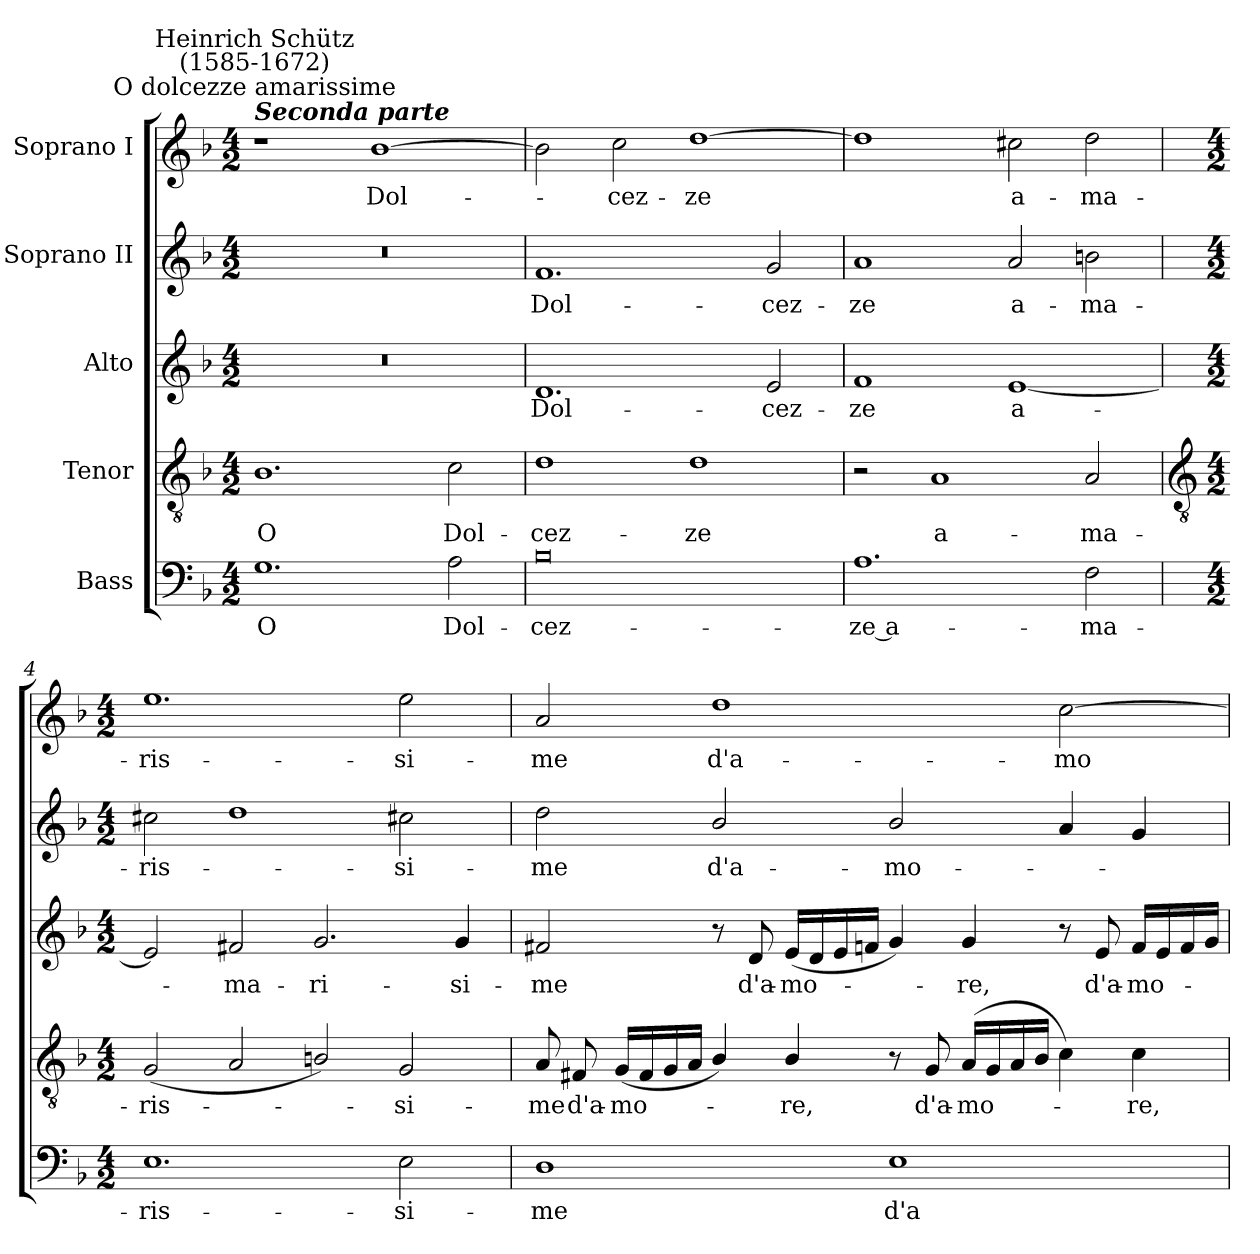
**kern	**text	**kern	**text	**kern	**text	**kern	**text	**kern	**text
*part5	*part5	*part4	*part4	*part3	*part3	*part2	*part2	*part1	*part1
*staff5	*staff5	*staff4	*staff4	*staff3	*staff3	*staff2	*staff2	*staff1	*staff1
*I"Bass	*	*I"Tenor	*	*I"Alto	*	*I"Soprano II	*	*I"Soprano I	*
*clefF4	*	*clefGv2	*	*clefG2	*	*clefG2	*	*clefG2	*
*k[b-]	*	*k[b-]	*	*k[b-]	*	*k[b-]	*	*k[b-]	*
*F:	*	*F:	*	*F:	*	*F:	*	*F:	*
*M4/2	*	*M4/2	*	*M4/2	*	*M4/2	*	*M4/2	*
=1	=1	=1	=1	=1	=1	=1	=1	=1	=1
!	!	!	!	!	!	!	!	!LO:TX:a:Bi:t=Seconda parte	!
!	!	!	!	!	!	!	!	!LO:TX:a:cj:t=O dolcezze amarissime	!
!	!	!	!	!	!	!	!	!LO:TX:a:cj:t=Heinrich Schütz\n(1585-1672)	!
!	!LO:LY:b	!	!LO:LY:b	!	!	!	!	!	!
1.G	O	1.B-	O	0r	.	0r	.	1r	.
!	!	!	!	!	!	!	!	!	!LO:LY:b
.	.	.	.	.	.	.	.	[1b-	Dol-
!	!LO:LY:b	!	!LO:LY:b	!	!	!	!	!	!
2A	Dol-	2c	Dol-	.	.	.	.	.	.
=2	=2	=2	=2	=2	=2	=2	=2	=2	=2
!	!LO:LY:b	!	!LO:LY:b	!	!LO:LY:b	!	!LO:LY:b	!	!
0B-	-cez-	1d	-cez-	1.d	Dol-	1.f	Dol-	2b-]	.
!	!	!	!	!	!	!	!	!	!LO:LY:b
.	.	.	.	.	.	.	.	2cc	cez-
!	!	!	!LO:LY:b	!	!	!	!	!	!LO:LY:b
.	.	1d	-ze	.	.	.	.	[1dd	-ze
!	!	!	!	!	!LO:LY:b	!	!LO:LY:b	!	!
.	.	.	.	2e	-cez-	2g	-cez-	.	.
=3	=3	=3	=3	=3	=3	=3	=3	=3	=3
!	!LO:LY:b	!	!	!	!LO:LY:b	!	!LO:LY:b	!	!
1.A	-ze a-	2r	.	1f	-ze	1a	-ze	1dd]	.
!	!	!	!LO:LY:b	!	!	!	!	!	!
.	.	1A	a-	.	.	.	.	.	.
!	!	!	!	!	!LO:LY:b	!	!LO:LY:b	!	!LO:LY:b
.	.	.	.	[1e	a-	2a	a-	2cc#X	a-
!	!LO:LY:b	!	!LO:LY:b	!	!	!	!LO:LY:b	!	!LO:LY:b
2F	-ma-	2A	-ma-	.	.	2bn	-ma-	2dd	-ma-
!!LO:LB:g=z
=4	=4	=4	=4	=4	=4	=4	=4	=4	=4
*	*	*clefGv2	*	*	*	*	*	*	*
*M4/2	*	*M4/2	*	*M4/2	*	*M4/2	*	*M4/2	*
!	!LO:LY:b	!	!LO:LY:b	!	!	!	!LO:LY:b	!	!LO:LY:b
1.E	-ris-	(<2G	-ris-	2e]	.	2cc#X	-ris-	1.ee	-ris-
!	!	!	!	!	!LO:LY:b	!	!	!	!
.	.	2A	.	2f#X	ma-	1dd	.	.	.
!	!	!	!	!	!LO:LY:b	!	!	!	!
.	.	2Bn/)	.	2.g	-ri-	.	.	.	.
!	!LO:LY:b	!	!LO:LY:b	!	!	!	!LO:LY:b	!	!LO:LY:b
2E	-si-	2G	si-	.	.	2cc#X	si-	2ee	-si-
!	!	!	!	!	!LO:LY:b	!	!	!	!
.	.	.	.	4g	-si-	.	.	.	.
=5	=5	=5	=5	=5	=5	=5	=5	=5	=5
!	!LO:LY:b	!	!LO:LY:b	!	!LO:LY:b	!	!LO:LY:b	!	!LO:LY:b
1D	-me	8A	-me	2f#X	-me	2dd	-me	2a	-me
!	!	!	!LO:LY:b	!	!	!	!	!	!
.	.	8F#X	d'a-	.	.	.	.	.	.
!	!	!	!LO:LY:b	!	!	!	!	!	!
.	.	(<16GLL	-mo-	.	.	.	.	.	.
.	.	16F#	.	.	.	.	.	.	.
.	.	16G	.	.	.	.	.	.	.
.	.	16AJJ	.	.	.	.	.	.	.
!	!	!	!	!	!	!	!LO:LY:b	!	!LO:LY:b
.	.	4B-/)	.	8r	.	2b-/	d'a-	1dd	d'a-
!	!	!	!	!	!LO:LY:b	!	!	!	!
.	.	.	.	8d	d'a-	.	.	.	.
!	!	!	!LO:LY:b	!	!LO:LY:b	!	!	!	!
.	.	4B-/	re,	(<16eLL	-mo-	.	.	.	.
.	.	.	.	16d	.	.	.	.	.
.	.	.	.	16e	.	.	.	.	.
.	.	.	.	16fnJJ	.	.	.	.	.
!	!LO:LY:b	!	!	!	!	!	!LO:LY:b	!	!
1E	d'a-	8r	.	4g)	.	2b-/	-mo-	.	.
!	!	!	!LO:LY:b	!	!	!	!	!	!
.	.	8G	d'a-	.	.	.	.	.	.
!	!	!	!LO:LY:b	!	!LO:LY:b	!	!	!	!
.	.	(<16ALL	-mo-	4g	re,	.	.	.	.
.	.	16G	.	.	.	.	.	.	.
.	.	16A	.	.	.	.	.	.	.
.	.	16B-JJ	.	.	.	.	.	.	.
!	!	!	!	!	!	!	!	!	!LO:LY:b
.	.	4c)	.	8r	.	4a	.	[2cc	-mo-
!	!	!	!	!	!LO:LY:b	!	!	!	!
.	.	.	.	8e	d'a-	.	.	.	.
!	!	!	!LO:LY:b	!	!LO:LY:b	!	!	!	!
.	.	4c	re,	16fLL	-mo-	4g	.	.	.
.	.	.	.	16e	.	.	.	.	.
.	.	.	.	16f	.	.	.	.	.
.	.	.	.	16gJJ	.	.	.	.	.
=	=	=	=	=	=	=	=	=	=
*-	*-	*-	*-	*-	*-	*-	*-	*-	*-
